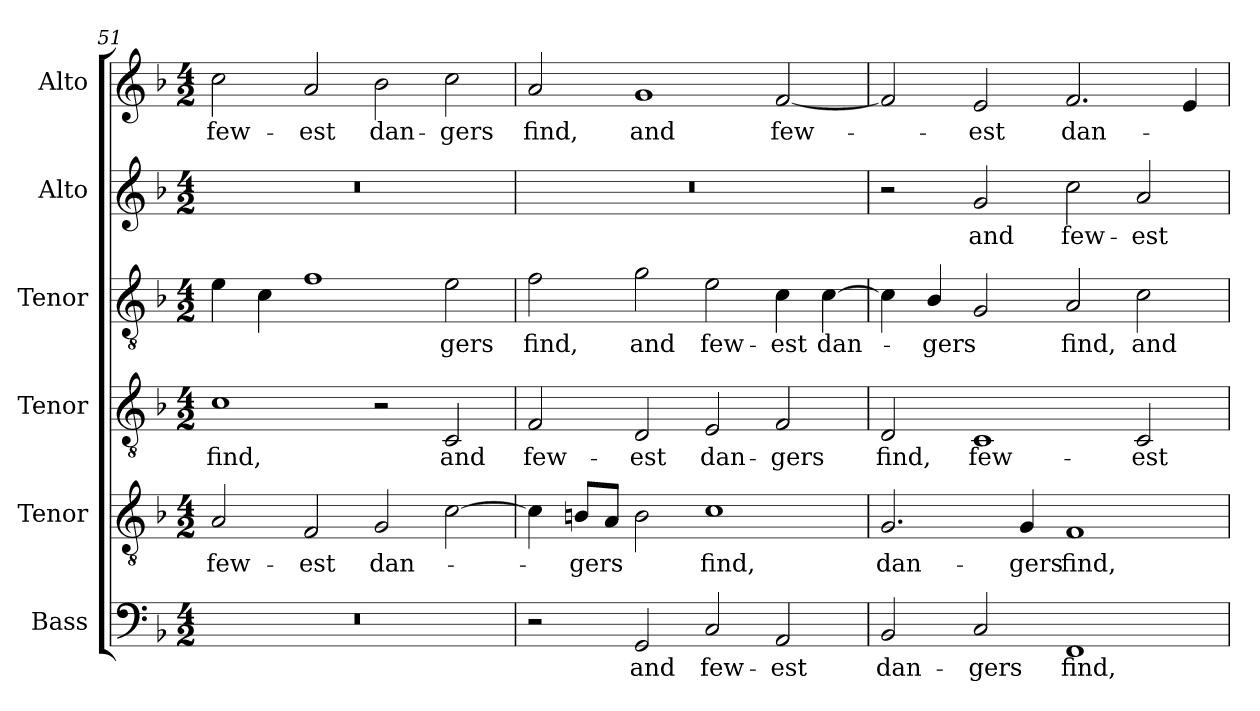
**kern	**text	**kern	**text	**kern	**text	**kern	**text	**kern	**text	**kern	**text
*part6	*part6	*part5	*part5	*part4	*part4	*part3	*part3	*part2	*part2	*part1	*part1
*staff6	*staff6	*staff5	*staff5	*staff4	*staff4	*staff3	*staff3	*staff2	*staff2	*staff1	*staff1
*I"Bass	*	*I"Tenor	*	*I"Tenor	*	*I"Tenor	*	*I"Alto	*	*I"Alto	*
*I'B.	*	*I'T.	*	*I'T.	*	*I'T.	*	*I'A.	*	*I'A.	*
*clefF4	*	*clefGv2	*	*clefGv2	*	*clefGv2	*	*clefG2	*	*clefG2	*
*	*	*ITrd7c12	*	*ITrd7c12	*	*ITrd7c12	*	*	*	*	*
*k[b-]	*	*k[b-]	*	*k[b-]	*	*k[b-]	*	*k[b-]	*	*k[b-]	*
*F:	*	*F:	*	*F:	*	*F:	*	*F:	*	*F:	*
*M4/2	*	*M4/2	*	*M4/2	*	*M4/2	*	*M4/2	*	*M4/2	*
=51	=51	=51	=51	=51	=51	=51	=51	=51	=51	=51	=51
!LO:N:vis=1	!	!	!	!	!	!	!	!	!	!	!
!	!	!	!LO:LY:b:color=#000000	!	!	!	!	!	!	!	!
!	!	!	!	!	!LO:LY:b:color=#000000	!	!	!LO:N:vis=1	!	!	!
!	!	!	!	!	!	!	!	!	!	!	!LO:LY:b:color=#000000
0r	.	2AAi/	few-	1Ci	find,	4Ei\	.	0r	.	2cci\	few-
.	.	.	.	.	.	4Ci\	.	.	.	.	.
!	!	!	!LO:LY:b:color=#000000	!	!	!	!	!	!	!	!
!	!	!	!	!	!	!	!	!	!	!	!LO:LY:b:color=#000000
.	.	2FFi/	-est	.	.	1Fi	.	.	.	2ai/	-est
!	!	!	!LO:LY:b:color=#000000	!	!	!	!	!	!	!	!
!	!	!	!	!	!	!	!	!	!	!	!LO:LY:b:color=#000000
.	.	2GGi/	dan-	2r	.	.	.	.	.	2b-i\	dan-
!	!	!	!	!	!LO:LY:b:color=#000000	!	!	!	!	!	!
!	!	!	!	!	!	!	!LO:LY:b:color=#000000	!	!	!	!
!	!	!	!	!	!	!	!	!	!	!	!LO:LY:b:color=#000000
.	.	[2Ci\	.	2CCi/	and	2Ei\	-gers	.	.	2cci\	-gers
=52	=52	=52	=52	=52	=52	=52	=52	=52	=52	=52	=52
!	!	!	!	!	!LO:LY:b:color=#000000	!	!	!	!	!	!
!	!	!	!	!	!	!	!LO:LY:b:color=#000000	!LO:N:vis=1	!	!	!
!	!	!	!	!	!	!	!	!	!	!	!LO:LY:b:color=#000000
2r	.	4Ci\]	.	2FFi/	few-	2Fi\	find,	0r	.	2ai/	find,
!	!	!	!LO:LY:b:color=#000000	!	!	!	!	!	!	!	!
.	.	8BBni/L	-gers	.	.	.	.	.	.	.	.
.	.	8AAi/J	.	.	.	.	.	.	.	.	.
!	!LO:LY:b:color=#000000	!	!	!	!	!	!	!	!	!	!
!	!	!	!	!	!LO:LY:b:color=#000000	!	!	!	!	!	!
!	!	!	!	!	!	!	!LO:LY:b:color=#000000	!	!	!	!
!	!	!	!	!	!	!	!	!	!	!	!LO:LY:b:color=#000000
2GGi/	and	2BBi\	.	2DDi/	-est	2Gi\	and	.	.	1gi	and
!	!LO:LY:b:color=#000000	!	!	!	!	!	!	!	!	!	!
!	!	!	!LO:LY:b:color=#000000	!	!	!	!	!	!	!	!
!	!	!	!	!	!LO:LY:b:color=#000000	!	!	!	!	!	!
!	!	!	!	!	!	!	!LO:LY:b:color=#000000	!	!	!	!
2Ci/	few-	1Ci	find,	2EEi/	dan-	2Ei\	few-	.	.	.	.
!	!LO:LY:b:color=#000000	!	!	!	!	!	!	!	!	!	!
!	!	!	!	!	!LO:LY:b:color=#000000	!	!	!	!	!	!
!	!	!	!	!	!	!	!LO:LY:b:color=#000000	!	!	!	!
!	!	!	!	!	!	!	!	!	!	!	!LO:LY:b:color=#000000
2AAi/	-est	.	.	2FFi/	-gers	4Ci\	-est	.	.	[2fi/	few-
!	!	!	!	!	!	!	!LO:LY:b:color=#000000	!	!	!	!
.	.	.	.	.	.	[4Ci\	dan-	.	.	.	.
=53	=53	=53	=53	=53	=53	=53	=53	=53	=53	=53	=53
!	!LO:LY:b:color=#000000	!	!	!	!	!	!	!	!	!	!
!	!	!	!LO:LY:b:color=#000000	!	!	!	!	!	!	!	!
!	!	!	!	!	!LO:LY:b:color=#000000	!	!	!	!	!	!
2BB-i/	dan-	2.GGi/	dan-	2DDi/	find,	4Ci\]	.	2r	.	2fi/]	.
!	!	!	!	!	!	!	!LO:LY:b:color=#000000	!	!	!	!
.	.	.	.	.	.	4BB-i/	-gers	.	.	.	.
!	!LO:LY:b:color=#000000	!	!	!	!	!	!	!	!	!	!
!	!	!	!	!	!LO:LY:b:color=#000000	!	!	!	!	!	!
!	!	!	!	!	!	!	!	!	!LO:LY:b:color=#000000	!	!
!	!	!	!	!	!	!	!	!	!	!	!LO:LY:b:color=#000000
2Ci/	-gers	.	.	1CCi	few-	2GGi/	.	2gi/	and	2ei/	-est
!	!	!	!LO:LY:b:color=#000000	!	!	!	!	!	!	!	!
.	.	4GGi/	-gers	.	.	.	.	.	.	.	.
!	!LO:LY:b:color=#000000	!	!	!	!	!	!	!	!	!	!
!	!	!	!LO:LY:b:color=#000000	!	!	!	!	!	!	!	!
!	!	!	!	!	!	!	!LO:LY:b:color=#000000	!	!	!	!
!	!	!	!	!	!	!	!	!	!LO:LY:b:color=#000000	!	!
!	!	!	!	!	!	!	!	!	!	!	!LO:LY:b:color=#000000
1FFi	find,	1FFi	find,	.	.	2AAi/	find,	2cci\	few-	2.fi/	dan-
!	!	!	!	!	!LO:LY:b:color=#000000	!	!	!	!	!	!
!	!	!	!	!	!	!	!LO:LY:b:color=#000000	!	!	!	!
!	!	!	!	!	!	!	!	!	!LO:LY:b:color=#000000	!	!
.	.	.	.	2CCi/	-est	2Ci\	and	2ai/	-est	.	.
.	.	.	.	.	.	.	.	.	.	4ei/	.
=	=	=	=	=	=	=	=	=	=	=	=
*-	*-	*-	*-	*-	*-	*-	*-	*-	*-	*-	*-
